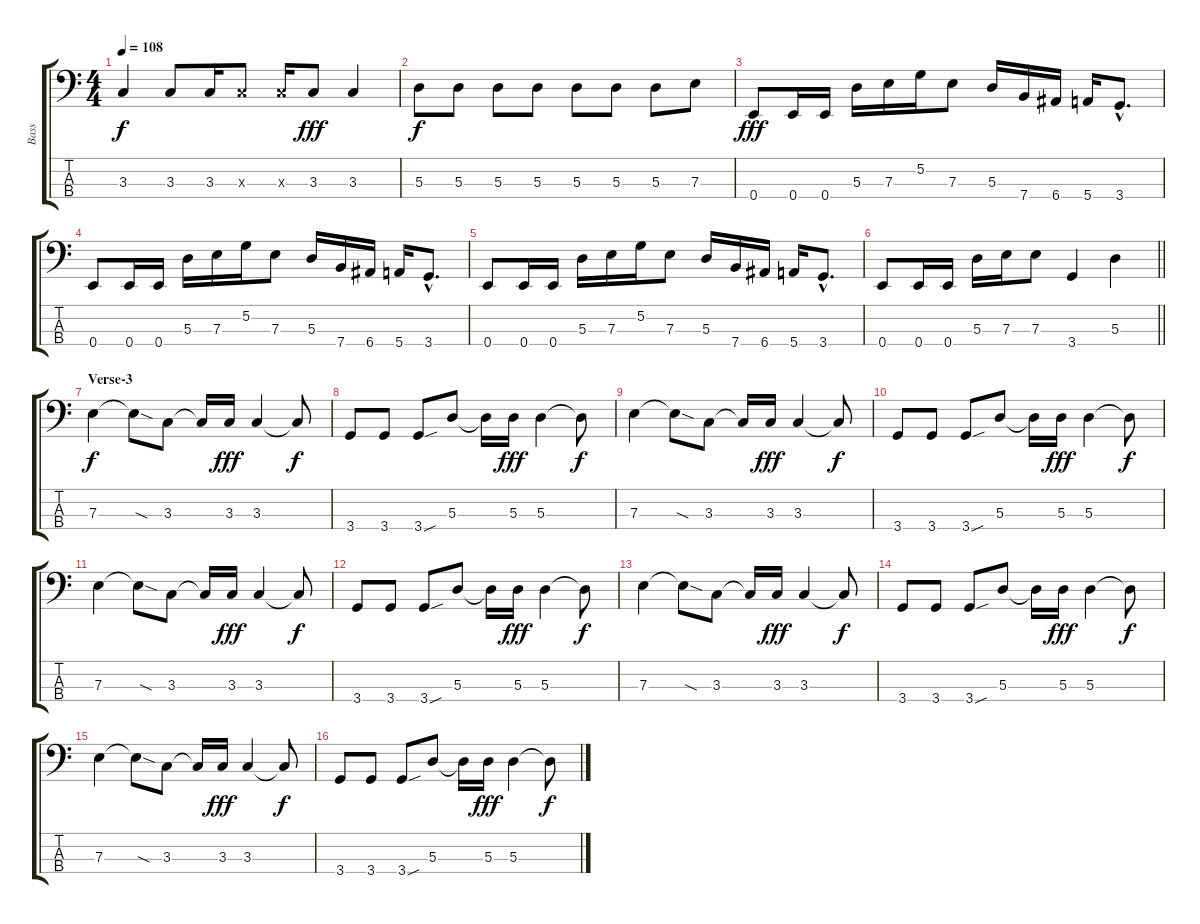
\track ("Bass" "Bass") {instrument electricbassfinger}
\staff {score tabs}
\tuning (G2 D2 A1 E1) {hide}
\ts (4 4)
\tempo 108
\clef f4
\ks c
3.3.4{dy f} 3.3.8 3.3.16 3.3{x}.8 3.3{x}.16 3.3.8{dy fff} 3.3.4 |
5.3.8{dy f} 5.3.8 5.3.8 5.3.8 5.3.8 5.3.8 5.3.8 7.3.8 |
0.4.8{dy fff} 0.4.16 0.4.16 5.3.16 7.3.16 5.2.16 7.3.8 5.3.16 7.4.16 6.4.16 5.4.16 3.4{hac}.8{d} |
0.4.8 0.4.16 0.4.16 5.3.16 7.3.16 5.2.16 7.3.8 5.3.16 7.4.16 6.4.16 5.4.16 3.4{hac}.8{d} |
0.4.8 0.4.16 0.4.16 5.3.16 7.3.16 5.2.16 7.3.8 5.3.16 7.4.16 6.4.16 5.4.16 3.4{hac}.8{d} |
\barLineRight lightlight
0.4.8 0.4.16 0.4.16 5.3.16 7.3.16 7.3.8 3.4.4 5.3.4 |
\section ("" "Verse-3")
7.3.4{dy f} 7.3{sod t}.8 3.3.8 3.3{t}.16 3.3.16{dy fff} 3.3.4 3.3{t}.8{dy f} |
3.4.8 3.4.8 3.4{sou}.8 5.3.8 5.3{t}.16 5.3.16{dy fff} 5.3.4 5.3{t}.8{dy f} |
7.3.4 7.3{sod t}.8 3.3.8 3.3{t}.16 3.3.16{dy fff} 3.3.4 3.3{t}.8{dy f} |
3.4.8 3.4.8 3.4{sou}.8 5.3.8 5.3{t}.16 5.3.16{dy fff} 5.3.4 5.3{t}.8{dy f} |
7.3.4 7.3{sod t}.8 3.3.8 3.3{t}.16 3.3.16{dy fff} 3.3.4 3.3{t}.8{dy f} |
3.4.8 3.4.8 3.4{sou}.8 5.3.8 5.3{t}.16 5.3.16{dy fff} 5.3.4 5.3{t}.8{dy f} |
7.3.4 7.3{sod t}.8 3.3.8 3.3{t}.16 3.3.16{dy fff} 3.3.4 3.3{t}.8{dy f} |
3.4.8 3.4.8 3.4{sou}.8 5.3.8 5.3{t}.16 5.3.16{dy fff} 5.3.4 5.3{t}.8{dy f} |
7.3.4 7.3{sod t}.8 3.3.8 3.3{t}.16 3.3.16{dy fff} 3.3.4 3.3{t}.8{dy f} |
3.4.8 3.4.8 3.4{sou}.8 5.3.8 5.3{t}.16 5.3.16{dy fff} 5.3.4 5.3{t}.8{dy f}
